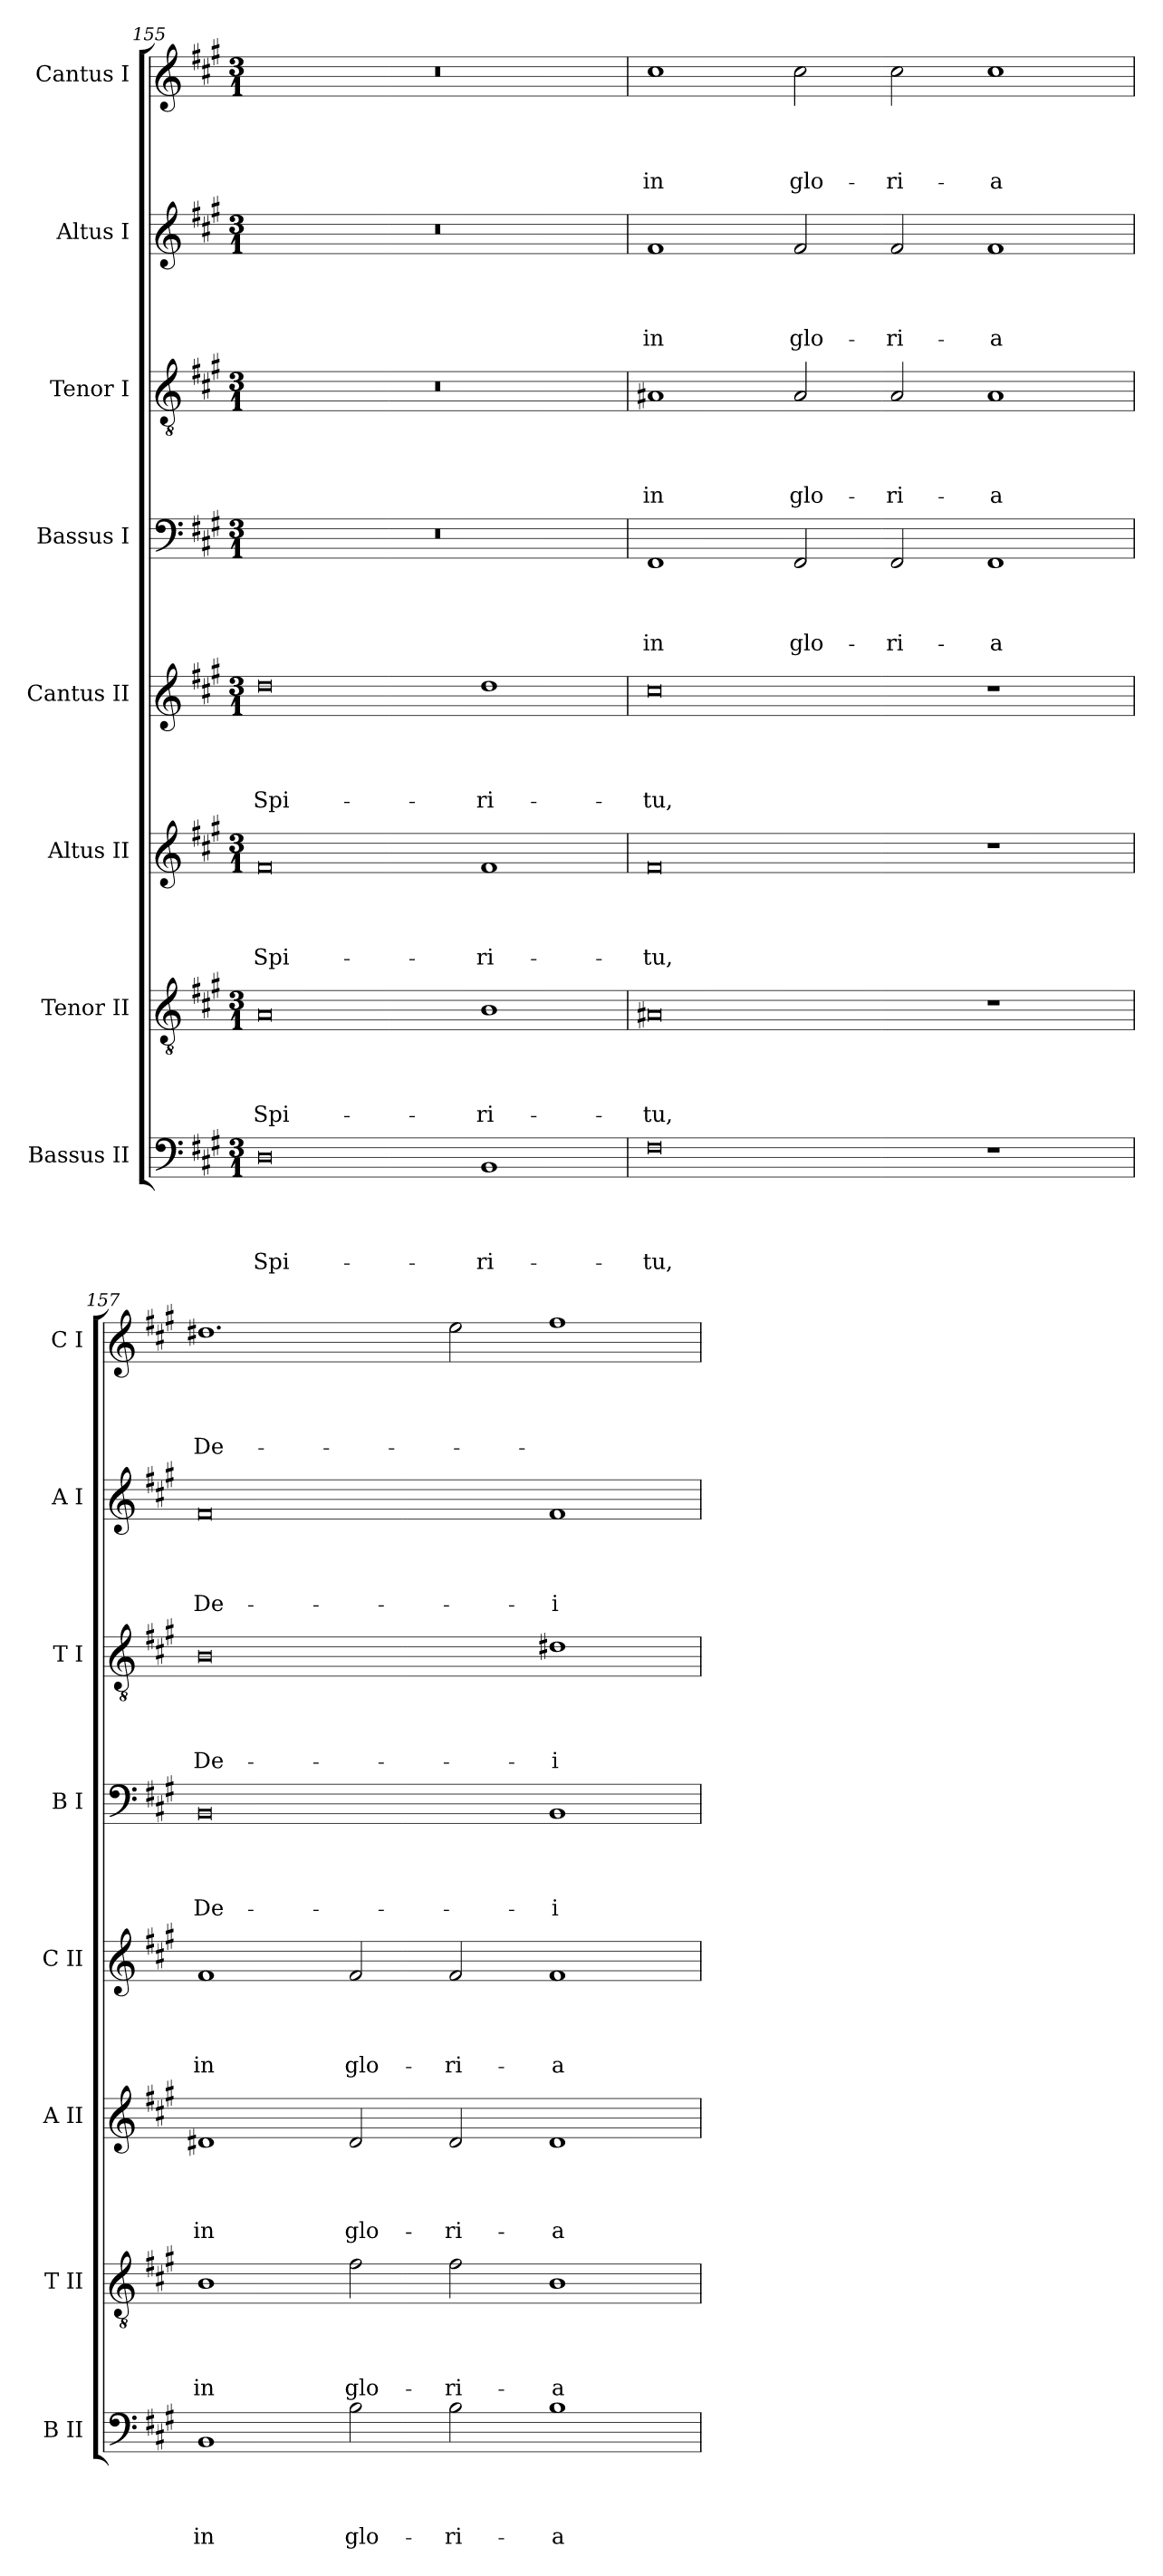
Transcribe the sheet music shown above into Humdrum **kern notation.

**kern	**text	**text	**text	**text	**kern	**text	**text	**text	**text	**kern	**text	**text	**text	**text	**kern	**text	**text	**text	**text	**kern	**text	**text	**text	**text	**kern	**text	**text	**text	**text	**kern	**text	**text	**text	**text	**kern	**text	**text	**text	**text
*part8	*part8	*part8	*part8	*part8	*part7	*part7	*part7	*part7	*part7	*part6	*part6	*part6	*part6	*part6	*part5	*part5	*part5	*part5	*part5	*part4	*part4	*part4	*part4	*part4	*part3	*part3	*part3	*part3	*part3	*part2	*part2	*part2	*part2	*part2	*part1	*part1	*part1	*part1	*part1
*staff8	*staff8	*staff8	*staff8	*staff8	*staff7	*staff7	*staff7	*staff7	*staff7	*staff6	*staff6	*staff6	*staff6	*staff6	*staff5	*staff5	*staff5	*staff5	*staff5	*staff4	*staff4	*staff4	*staff4	*staff4	*staff3	*staff3	*staff3	*staff3	*staff3	*staff2	*staff2	*staff2	*staff2	*staff2	*staff1	*staff1	*staff1	*staff1	*staff1
*I"Bassus II	*	*	*	*	*I"Tenor II	*	*	*	*	*I"Altus II	*	*	*	*	*I"Cantus II	*	*	*	*	*I"Bassus I	*	*	*	*	*I"Tenor I	*	*	*	*	*I"Altus I	*	*	*	*	*I"Cantus I	*	*	*	*
*I'B II	*	*	*	*	*I'T II	*	*	*	*	*I'A II	*	*	*	*	*I'C II	*	*	*	*	*I'B I	*	*	*	*	*I'T I	*	*	*	*	*I'A I	*	*	*	*	*I'C I	*	*	*	*
!!LO:PB:g=z
*clefF4	*	*	*	*	*clefGv2	*	*	*	*	*clefG2	*	*	*	*	*clefG2	*	*	*	*	*clefF4	*	*	*	*	*clefGv2	*	*	*	*	*clefG2	*	*	*	*	*clefG2	*	*	*	*
*k[f#c#g#]	*	*	*	*	*k[f#c#g#]	*	*	*	*	*k[f#c#g#]	*	*	*	*	*k[f#c#g#]	*	*	*	*	*k[f#c#g#]	*	*	*	*	*k[f#c#g#]	*	*	*	*	*k[f#c#g#]	*	*	*	*	*k[f#c#g#]	*	*	*	*
*A:	*	*	*	*	*A:	*	*	*	*	*A:	*	*	*	*	*A:	*	*	*	*	*A:	*	*	*	*	*A:	*	*	*	*	*A:	*	*	*	*	*A:	*	*	*	*
*M3/1	*	*	*	*	*M3/1	*	*	*	*	*M3/1	*	*	*	*	*M3/1	*	*	*	*	*M3/1	*	*	*	*	*M3/1	*	*	*	*	*M3/1	*	*	*	*	*M3/1	*	*	*	*
=155	=155	=155	=155	=155	=155	=155	=155	=155	=155	=155	=155	=155	=155	=155	=155	=155	=155	=155	=155	=155	=155	=155	=155	=155	=155	=155	=155	=155	=155	=155	=155	=155	=155	=155	=155	=155	=155	=155	=155
0D	.	.	.	Spi-	0A	.	.	.	Spi-	0f#	.	.	.	Spi-	0dd	.	.	.	Spi-	0.r	.	.	.	.	0.r	.	.	.	.	0.r	.	.	.	.	0.r	.	.	.	.
1BB	.	.	.	-ri-	1B	.	.	.	-ri-	1f#	.	.	.	-ri-	1dd	.	.	.	-ri-	.	.	.	.	.	.	.	.	.	.	.	.	.	.	.	.	.	.	.	.
=156	=156	=156	=156	=156	=156	=156	=156	=156	=156	=156	=156	=156	=156	=156	=156	=156	=156	=156	=156	=156	=156	=156	=156	=156	=156	=156	=156	=156	=156	=156	=156	=156	=156	=156	=156	=156	=156	=156	=156
0F#	.	.	.	-tu,	0A#X	.	.	.	-tu,	0f#	.	.	.	-tu,	0cc#	.	.	.	-tu,	1FF#	.	.	.	in	1A#X	.	.	.	in	1f#	.	.	.	in	1cc#	.	.	.	in
.	.	.	.	.	.	.	.	.	.	.	.	.	.	.	.	.	.	.	.	2FF#/	.	.	.	glo-	2A#/	.	.	.	glo-	2f#/	.	.	.	glo-	2cc#\	.	.	.	glo-
.	.	.	.	.	.	.	.	.	.	.	.	.	.	.	.	.	.	.	.	2FF#/	.	.	.	-ri-	2A#/	.	.	.	-ri-	2f#/	.	.	.	-ri-	2cc#\	.	.	.	-ri-
1r	.	.	.	.	1r	.	.	.	.	1r	.	.	.	.	1r	.	.	.	.	1FF#	.	.	.	-a	1A#	.	.	.	-a	1f#	.	.	.	-a	1cc#	.	.	.	-a
=157	=157	=157	=157	=157	=157	=157	=157	=157	=157	=157	=157	=157	=157	=157	=157	=157	=157	=157	=157	=157	=157	=157	=157	=157	=157	=157	=157	=157	=157	=157	=157	=157	=157	=157	=157	=157	=157	=157	=157
1BB	.	.	.	in	1B	.	.	.	in	1d#X	.	.	.	in	1f#	.	.	.	in	0BB	.	.	.	De-	0B	.	.	.	De-	0f#	.	.	.	De-	1.dd#X	.	.	.	De-
2B\	.	.	.	glo-	2f#\	.	.	.	glo-	2d#/	.	.	.	glo-	2f#/	.	.	.	glo-	.	.	.	.	.	.	.	.	.	.	.	.	.	.	.	.	.	.	.	.
2B\	.	.	.	-ri-	2f#\	.	.	.	-ri-	2d#/	.	.	.	-ri-	2f#/	.	.	.	-ri-	.	.	.	.	.	.	.	.	.	.	.	.	.	.	.	2ee\	.	.	.	.
1B	.	.	.	-a	1B	.	.	.	-a	1d#	.	.	.	-a	1f#	.	.	.	-a	1BB	.	.	.	-i	1d#X	.	.	.	-i	1f#	.	.	.	-i	1ff#	.	.	.	.
=	=	=	=	=	=	=	=	=	=	=	=	=	=	=	=	=	=	=	=	=	=	=	=	=	=	=	=	=	=	=	=	=	=	=	=	=	=	=	=
*-	*-	*-	*-	*-	*-	*-	*-	*-	*-	*-	*-	*-	*-	*-	*-	*-	*-	*-	*-	*-	*-	*-	*-	*-	*-	*-	*-	*-	*-	*-	*-	*-	*-	*-	*-	*-	*-	*-	*-
